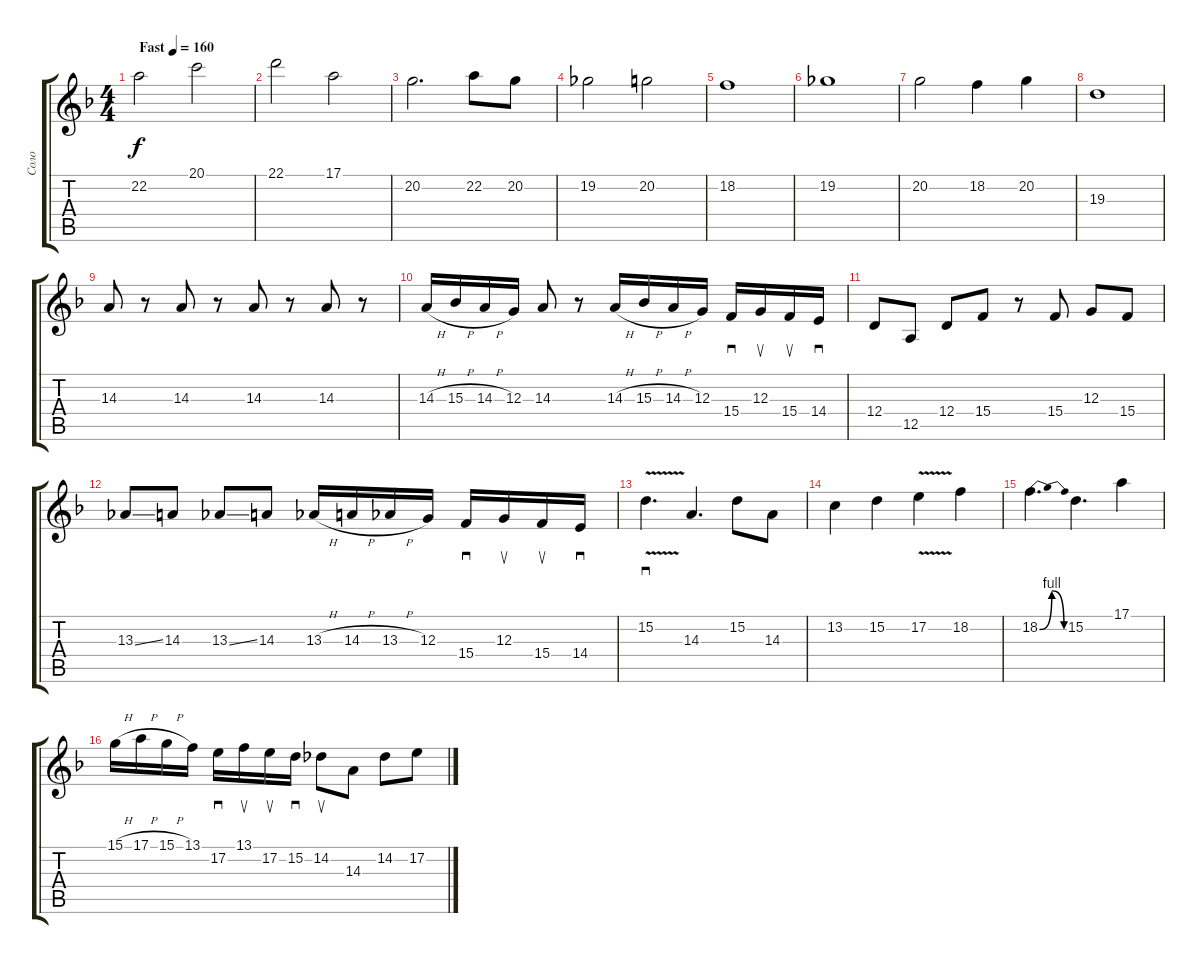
\track ("Соло" "Соло") {instrument fx5brightness}
\staff {score tabs}
\tuning (E4 B3 G3 D3 A2 E2) {hide}
\ts (4 4)
\tempo (160 "Fast")
\clef g2
\ks dminor
22.2.2{dy f instrument fx5brightness} 20.1.2 |
22.1.2 17.1.2 |
20.2.2{d} 22.2.8 20.2.8 |
19.2.2 20.2.2 |
18.2.1 |
19.2.1 |
20.2.2 18.2.4 20.2.4 |
19.3.1 |
14.3.8 r.8 14.3.8 r.8 14.3.8 r.8 14.3.8 r.8 |
14.3{h}.16 15.3{h}.16 14.3{h}.16 12.3.16 14.3.8 r.8 14.3{h}.16 15.3{h}.16 14.3{h}.16 12.3.16 15.4.16{sd} 12.3.16{su} 15.4.16{su} 14.4.16{sd} |
12.4.8 12.5.8 12.4.8 15.4.8 r.8 15.4.8 12.3.8 15.4.8 |
13.3{ss}.8 14.3.8 13.3{ss}.8 14.3.8 13.3{h}.16 14.3{h}.16 13.3{h}.16 12.3.16 15.4.16{sd} 12.3.16{su} 15.4.16{su} 14.4.16{sd} |
15.2{v}.4{d sd} 14.3.4{d} 15.2.8 14.3.8 |
13.2.4 15.2.4 17.2{v}.4 18.2.4 |
18.2{be (bendrelease 0 0 15 4 44 4 60 0)}.4{d} 15.2.4{d} 17.1.4 |
15.1{h}.16 17.1{h}.16 15.1{h}.16 13.1.16 17.2.16{sd} 13.1.16{su} 17.2.16{su} 15.2.16{sd} 14.2.8{su} 14.3.8 14.2.8 17.2.8
